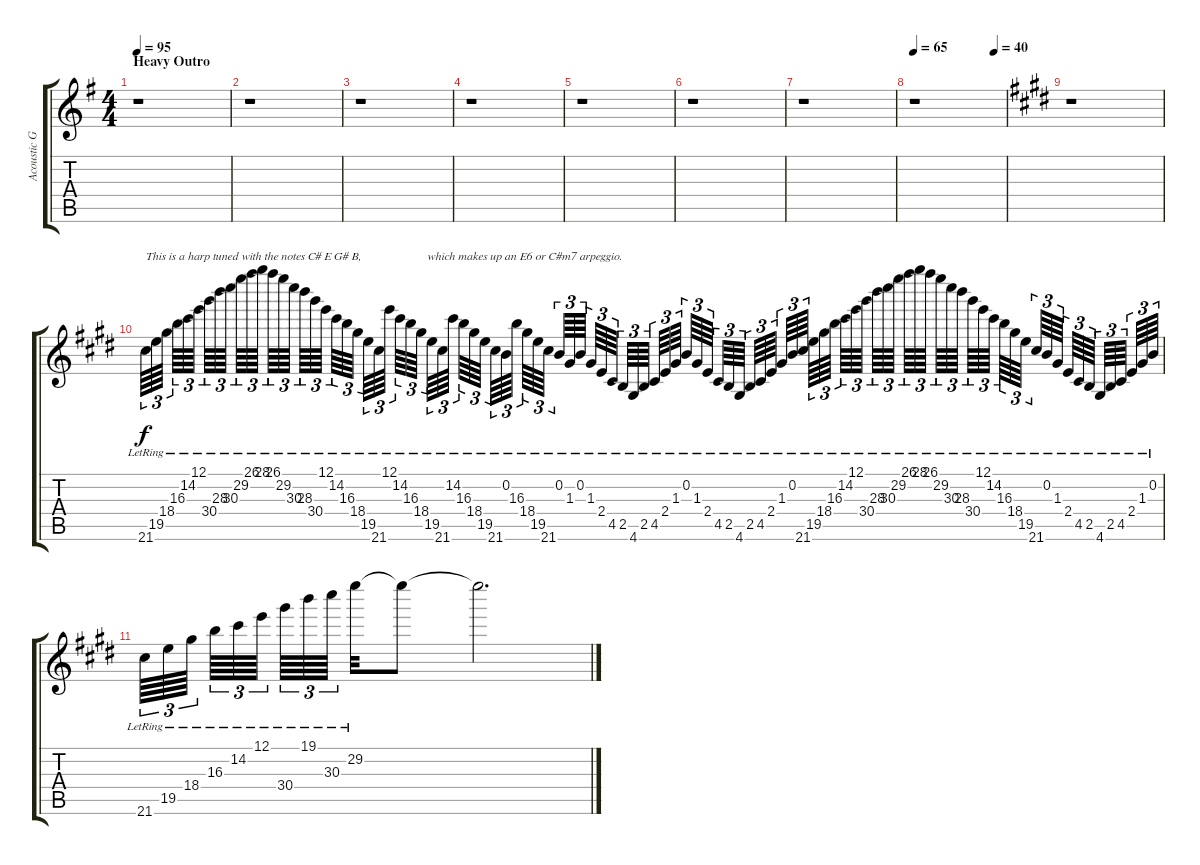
\track ("Acoustic Guitar" "Acoustic G") {instrument acousticguitarsteel}
\staff {score tabs}
\tuning (E4 B3 G3 D3 A2 E2) {hide}
\ts (4 4)
\section ("" "Heavy Outro")
\tempo 95
\clef g2
\ks eminor
r.1{dy ff} |
r.1 |
r.1 |
r.1 |
r.1 |
r.1 |
r.1 |
\tempo 65
\tempo (40 0.875)
r.1 |
\ks e
r.1 |
21.6{lr}.64{tu (3 2) txt "This is a harp tuned with the notes C# E G# B," dy f instrument acousticguitarnylon} 19.5{lr}.64{tu (3 2)} 18.4{lr}.64{tu (3 2) beam splitsecondary} 16.3{lr}.64{tu (3 2)} 14.2{lr}.64{tu (3 2)} 12.1{lr}.64{tu (3 2) beam splitsecondary} 30.4{lr}.64{tu (3 2)} 28.3{lr}.64{tu (3 2)} 30.3{lr}.64{tu (3 2) beam splitsecondary} 29.2{lr}.64{tu (3 2)} 26.1{lr}.64{tu (3 2)} 28.1{lr}.64{tu (3 2) beam splitsecondary} 26.1{lr}.64{tu (3 2)} 29.2{lr}.64{tu (3 2)} 30.3{lr}.64{tu (3 2) beam splitsecondary} 28.3{lr}.64{tu (3 2)} 30.4{lr}.64{tu (3 2)} 12.1{lr}.64{tu (3 2) beam splitsecondary} 14.2{lr}.64{tu (3 2)} 16.3{lr}.64{tu (3 2)} 18.4{lr}.64{tu (3 2) beam splitsecondary} 19.5{lr}.64{tu (3 2)} 21.6{lr}.64{tu (3 2)} 12.1{lr}.64{tu (3 2)} 14.2{lr}.64{tu (3 2)} 16.3{lr}.64{tu (3 2)} 18.4{lr}.64{tu (3 2) txt "  which makes up an E6 or C#m7 arpeggio." beam splitsecondary} 19.5{lr}.64{tu (3 2)} 21.6{lr}.64{tu (3 2)} 14.2{lr}.64{tu (3 2) beam splitsecondary} 16.3{lr}.64{tu (3 2)} 18.4{lr}.64{tu (3 2)} 19.5{lr}.64{tu (3 2) beam splitsecondary} 21.6{lr}.64{tu (3 2)} 0.2{lr}.64{tu (3 2)} 16.3{lr}.64{tu (3 2) beam splitsecondary} 18.4{lr}.64{tu (3 2)} 19.5{lr}.64{tu (3 2)} 21.6{lr}.64{tu (3 2) beam splitsecondary} 0.2{lr}.64{tu (3 2)} 1.3{lr}.64{tu (3 2)} 0.2{lr}.64{tu (3 2) beam splitsecondary} 1.3{lr}.64{tu (3 2)} 2.4{lr}.64{tu (3 2)} 4.5{lr}.64{tu (3 2) beam splitsecondary} 2.5{lr}.64{tu (3 2)} 4.6{lr}.64{tu (3 2)} 2.5{lr}.64{tu (3 2)} 4.5{lr}.64{tu (3 2)} 2.4{lr}.64{tu (3 2)} 1.3{lr}.64{tu (3 2) beam splitsecondary} 0.2{lr}.64{tu (3 2)} 1.3{lr}.64{tu (3 2)} 2.4{lr}.64{tu (3 2) beam splitsecondary} 4.5{lr}.64{tu (3 2)} 2.5{lr}.64{tu (3 2)} 4.6{lr}.64{tu (3 2) beam splitsecondary} 2.5{lr}.64{tu (3 2)} 4.5{lr}.64{tu (3 2)} 2.4{lr}.64{tu (3 2) beam splitsecondary} 1.3{lr}.64{tu (3 2)} 0.2{lr}.64{tu (3 2)} 21.6{lr}.64{tu (3 2) beam splitsecondary} 19.5{lr}.64{tu (3 2)} 18.4{lr}.64{tu (3 2)} 16.3{lr}.64{tu (3 2) beam splitsecondary} 14.2{lr}.64{tu (3 2)} 12.1{lr}.64{tu (3 2)} 30.4{lr}.64{tu (3 2) beam splitsecondary} 28.3{lr}.64{tu (3 2)} 30.3{lr}.64{tu (3 2)} 29.2{lr}.64{tu (3 2)} 26.1{lr}.64{tu (3 2)} 28.1{lr}.64{tu (3 2)} 26.1{lr}.64{tu (3 2) beam splitsecondary} 29.2{lr}.64{tu (3 2)} 30.3{lr}.64{tu (3 2)} 28.3{lr}.64{tu (3 2) beam splitsecondary} 30.4{lr}.64{tu (3 2)} 12.1{lr}.64{tu (3 2)} 14.2{lr}.64{tu (3 2) beam splitsecondary} 16.3{lr}.64{tu (3 2)} 18.4{lr}.64{tu (3 2)} 19.5{lr}.64{tu (3 2) beam splitsecondary} 21.6{lr}.64{tu (3 2)} 0.2{lr}.64{tu (3 2)} 1.3{lr}.64{tu (3 2) beam splitsecondary} 2.4{lr}.64{tu (3 2)} 4.5{lr}.64{tu (3 2)} 2.5{lr}.64{tu (3 2) beam splitsecondary} 4.6{lr}.64{tu (3 2)} 2.5{lr}.64{tu (3 2)} 4.5{lr}.64{tu (3 2) beam splitsecondary} 2.4{lr}.64{tu (3 2)} 1.3{lr}.64{tu (3 2)} 0.2{lr}.64{tu (3 2)} |
21.6{lr}.64{tu (3 2)} 19.5{lr}.64{tu (3 2)} 18.4{lr}.64{tu (3 2) beam splitsecondary} 16.3{lr}.64{tu (3 2)} 14.2{lr}.64{tu (3 2)} 12.1{lr}.64{tu (3 2) beam splitsecondary} 30.4{lr}.64{tu (3 2)} 19.1{lr}.64{tu (3 2)} 30.3{lr}.64{tu (3 2) beam splitsecondary} 29.2{lr}.32 29.2{t}.8 29.2{t}.2{d}
